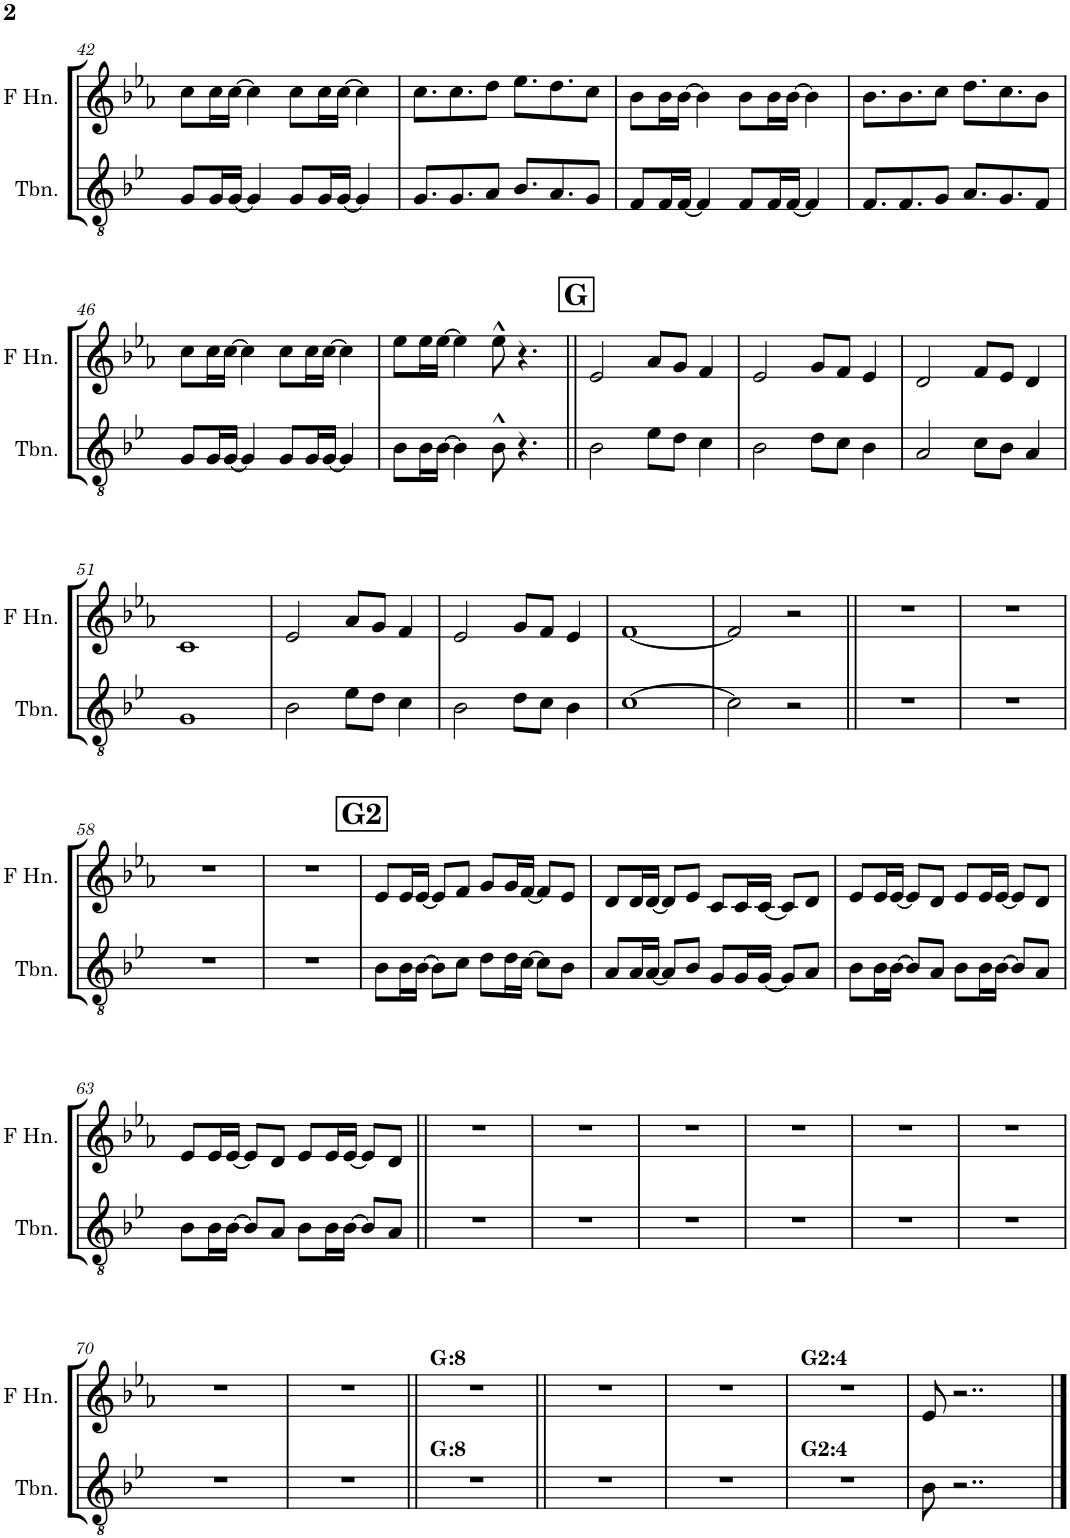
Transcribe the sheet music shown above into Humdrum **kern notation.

**kern	**kern
*part2	*part1
*staff2	*staff1
*I"Trombone	*I"Horn in F
*I'Tbn.	*
!!LO:PB:g=z
*clefGv2	*clefG2
*Trd1c2	*Trd4c7
*k[b-e-]	*k[b-e-a-]
*M4/4	*M4/4
=42	=42
8G/L	8cc\L
16G/L	16cc\L
[16G/JJ	[16cc\JJ
4G/]	4cc\]
8G/L	8cc\L
16G/L	16cc\L
[16G/JJ	[16cc\JJ
4G/]	4cc\]
=43	=43
8.G/L	8.cc\L
8.G/	8.cc\
8A/J	8dd\J
8.B-/L	8.ee-\L
8.A/	8.dd\
8G/J	8cc\J
=44	=44
8F/L	8b-\L
16F/L	16b-\L
[16F/JJ	[16b-\JJ
4F/]	4b-\]
8F/L	8b-\L
16F/L	16b-\L
[16F/JJ	[16b-\JJ
4F/]	4b-\]
=45	=45
8.F/L	8.b-\L
8.F/	8.b-\
8G/J	8cc\J
8.A/L	8.dd\L
8.G/	8.cc\
8F/J	8b-\J
!!LO:LB:g=z
=46	=46
8G/L	8cc\L
16G/L	16cc\L
[16G/JJ	[16cc\JJ
4G/]	4cc\]
8G/L	8cc\L
16G/L	16cc\L
[16G/JJ	[16cc\JJ
4G/]	4cc\]
=47	=47
8B-\L	8ee-\L
16B-\L	16ee-\L
[16B-\JJ	[16ee-\JJ
4B-\]	4ee-\]
8B-^^\	8ee-^^\
4.r	4.r
!!LO:REH:place=s1:a:B:cj:fs=14:t=G
=48||	=48||
2B-\	2e-/
8e-\L	8a-/L
8d\J	8g/J
4c\	4f/
=49	=49
2B-\	2e-/
8d\L	8g/L
8c\J	8f/J
4B-\	4e-/
=50	=50
2A/	2d/
8c\L	8f/L
8B-\J	8e-/J
4A/	4d/
!!LO:LB:g=z
=51	=51
1G	1c
=52	=52
2B-\	2e-/
8e-\L	8a-/L
8d\J	8g/J
4c\	4f/
=53	=53
2B-\	2e-/
8d\L	8g/L
8c\J	8f/J
4B-\	4e-/
=54	=54
[1c	[1f
=55	=55
2c\]	2f/]
2r	2r
=56||	=56||
1r	1r
=57	=57
1r	1r
!!LO:LB:g=z
=58	=58
1r	1r
=59	=59
1r	1r
!!LO:REH:place=s1:a:B:cj:fs=14:t=G2
=60	=60
8B-\L	8e-/L
16B-\L	16e-/L
[16B-\JJ	[16e-/JJ
8B-\L]	8e-/L]
8c\J	8f/J
8d\L	8g/L
16d\L	16g/L
[16c\JJ	[16f/JJ
8c\L]	8f/L]
8B-\J	8e-/J
=61	=61
8A/L	8d/L
16A/L	16d/L
[16A/JJ	[16d/JJ
8A/L]	8d/L]
8B-/J	8e-/J
8G/L	8c/L
16G/L	16c/L
[16G/JJ	[16c/JJ
8G/L]	8c/L]
8A/J	8d/J
=62	=62
8B-\L	8e-/L
16B-\L	16e-/L
[16B-\JJ	[16e-/JJ
8B-/L]	8e-/L]
8A/J	8d/J
8B-\L	8e-/L
16B-\L	16e-/L
[16B-\JJ	[16e-/JJ
8B-/L]	8e-/L]
8A/J	8d/J
!!LO:LB:g=z
=63	=63
8B-\L	8e-/L
16B-\L	16e-/L
[16B-\JJ	[16e-/JJ
8B-/L]	8e-/L]
8A/J	8d/J
8B-\L	8e-/L
16B-\L	16e-/L
[16B-\JJ	[16e-/JJ
8B-/L]	8e-/L]
8A/J	8d/J
=64||	=64||
1r	1r
=65	=65
1r	1r
=66	=66
1r	1r
=67	=67
1r	1r
=68	=68
1r	1r
=69	=69
1r	1r
!!LO:LB:g=z
=70	=70
1r	1r
=71	=71
1r	1r
=72||	=72||
!	!LO:TX:a:B:t=G&colon;8
!LO:TX:a:B:t=G&colon;8	!
1r	1r
=73||	=73||
1r	1r
=74	=74
1r	1r
=75	=75
!	!LO:TX:a:B:t=G2&colon;4
!LO:TX:a:B:t=G2&colon;4	!
1r	1r
=76	=76
8B-\	8e-/
2..r	2..r
==	==
*-	*-
